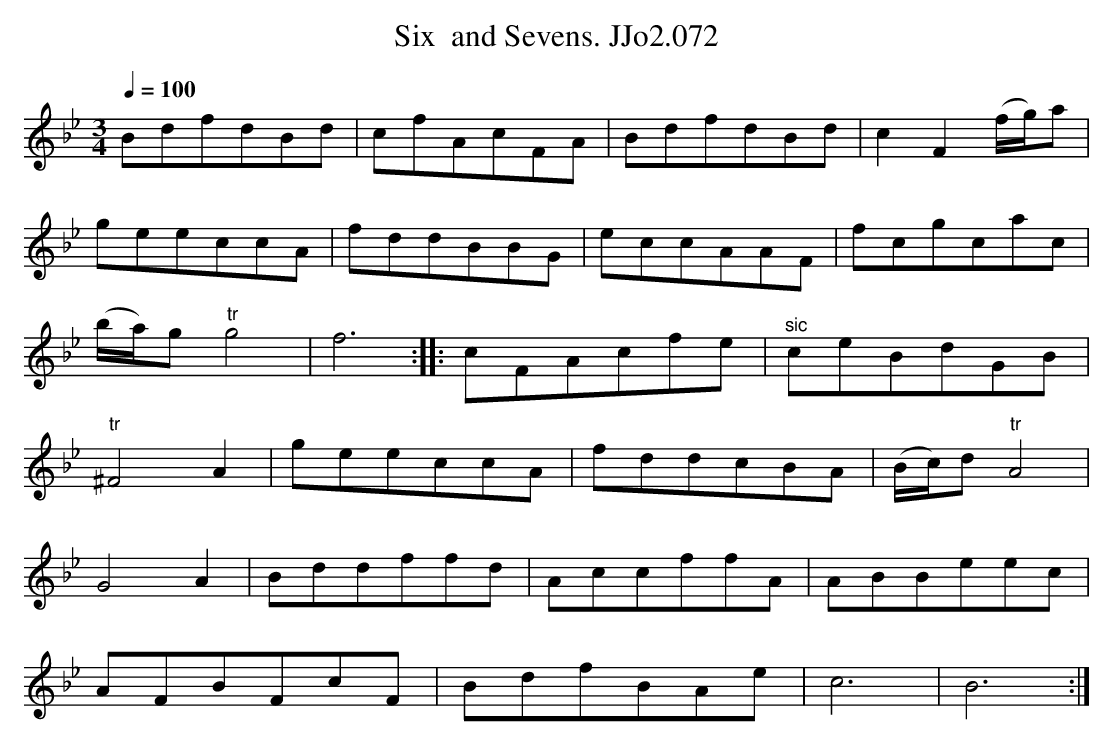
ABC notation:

X:1
T:Six  and Sevens. JJo2.072
M:3/4
L:1/8
Q:1/4=100
K:Bb
BdfdBd|cfAcFA|BdfdBd|c2F2(f/g/)a|
geeccA|fddBBG|eccAAF|fcgcac|
(b/a/)g"tr"g4|f6::cFAcfe|"^sic"ceBdGB|
"tr"^F4A2|geeccA|fddcBA|(B/c/)d"tr"A4|
G4A2|Bddffd|AccffA|ABBeec|
AFBFcF|BdfBAe|c6|B6:|
